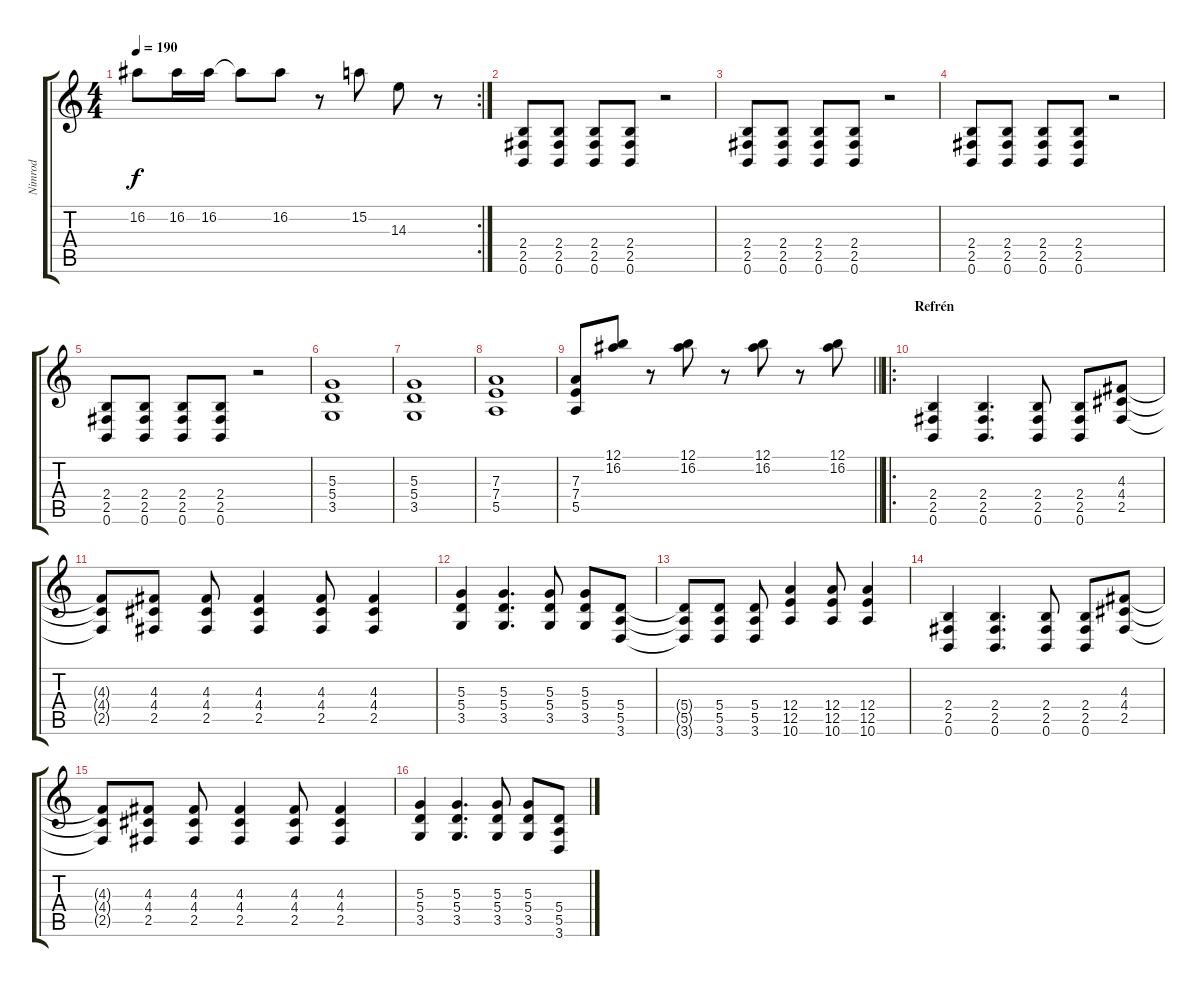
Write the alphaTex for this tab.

\track ("Nimrod" "Nimrod") {instrument distortionguitar}
\staff {score tabs}
\tuning (B3 Gb3 D3 A2 E2 B1) {hide}
\rc 2
\ts (4 4)
\tempo 190
\clef g2
\ks c
16.2.8{dy f} 16.2.16 16.2.16 16.2{t}.8 16.2.8 r.8 15.2.8 14.3.8 r.8 |
(2.4 2.5 0.6).8 (2.4 2.5 0.6).8 (2.4 2.5 0.6).8 (2.4 2.5 0.6).8 r.2 |
(2.4 2.5 0.6).8 (2.4 2.5 0.6).8 (2.4 2.5 0.6).8 (2.4 2.5 0.6).8 r.2 |
(2.4 2.5 0.6).8 (2.4 2.5 0.6).8 (2.4 2.5 0.6).8 (2.4 2.5 0.6).8 r.2 |
(2.4 2.5 0.6).8 (2.4 2.5 0.6).8 (2.4 2.5 0.6).8 (2.4 2.5 0.6).8 r.2 |
(5.3 5.4 3.5).1 |
(5.3 5.4 3.5).1 |
(7.3 7.4 5.5).1 |
\barLineRight lightlight
(7.3 7.4 5.5).8 (12.1 16.2).8 r.8 (12.1 16.2).8 r.8 (12.1 16.2).8 r.8 (12.1 16.2).8 |
\ro
\section ("" "Refrén")
(2.4 2.5 0.6).4 (2.4 2.5 0.6).4{d} (2.4 2.5 0.6).8 (2.4 2.5 0.6).8 (4.3 4.4 2.5).8 |
(4.3{t} 4.4{t} 2.5{t}).8 (4.3 4.4 2.5).8 (4.3 4.4 2.5).8 (4.3 4.4 2.5).4 (4.3 4.4 2.5).8 (4.3 4.4 2.5).4 |
(5.3 5.4 3.5).4 (5.3 5.4 3.5).4{d} (5.3 5.4 3.5).8 (5.3 5.4 3.5).8 (5.4 5.5 3.6).8 |
(5.4{t} 5.5{t} 3.6{t}).8 (5.4 5.5 3.6).8 (5.4 5.5 3.6).8 (12.4 12.5 10.6).4 (12.4 12.5 10.6).8 (12.4 12.5 10.6).4 |
(2.4 2.5 0.6).4 (2.4 2.5 0.6).4{d} (2.4 2.5 0.6).8 (2.4 2.5 0.6).8 (4.3 4.4 2.5).8 |
(4.3{t} 4.4{t} 2.5{t}).8 (4.3 4.4 2.5).8 (4.3 4.4 2.5).8 (4.3 4.4 2.5).4 (4.3 4.4 2.5).8 (4.3 4.4 2.5).4 |
(5.3 5.4 3.5).4 (5.3 5.4 3.5).4{d} (5.3 5.4 3.5).8 (5.3 5.4 3.5).8 (5.4 5.5 3.6).8
